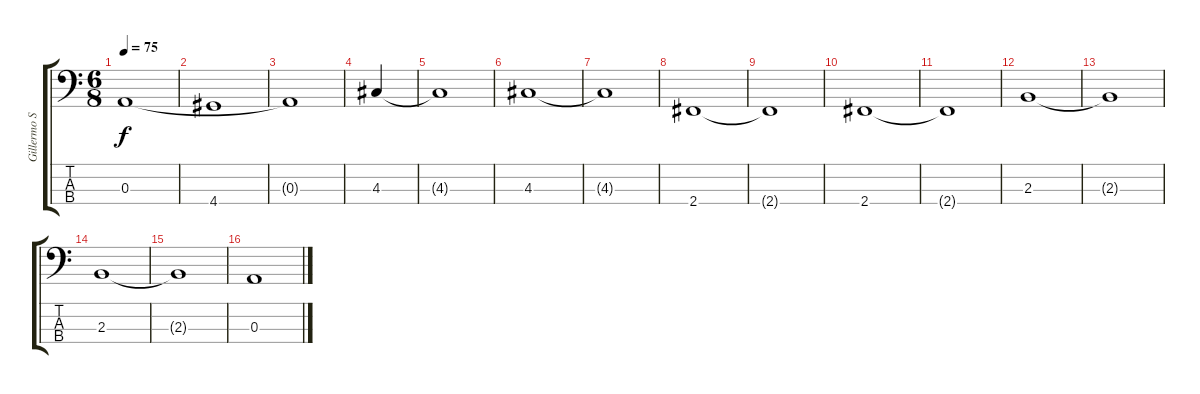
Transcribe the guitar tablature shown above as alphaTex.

\track ("Gillermo Sanchez" "Gillermo S") {instrument electricbassfinger}
\staff {score tabs}
\tuning (G2 D2 A1 E1) {hide}
\ts (6 8)
\tempo 75
\clef f4
\ks c
0.3{t}.1{dy f} |
4.4.1 |
0.3{t}.1 |
4.3.4 |
4.3{t}.1 |
4.3.1 |
4.3{t}.1 |
2.4.1 |
2.4{t}.1 |
2.4.1 |
2.4{t}.1 |
2.3.1 |
2.3{t}.1 |
2.3.1 |
2.3{t}.1 |
0.3.1
